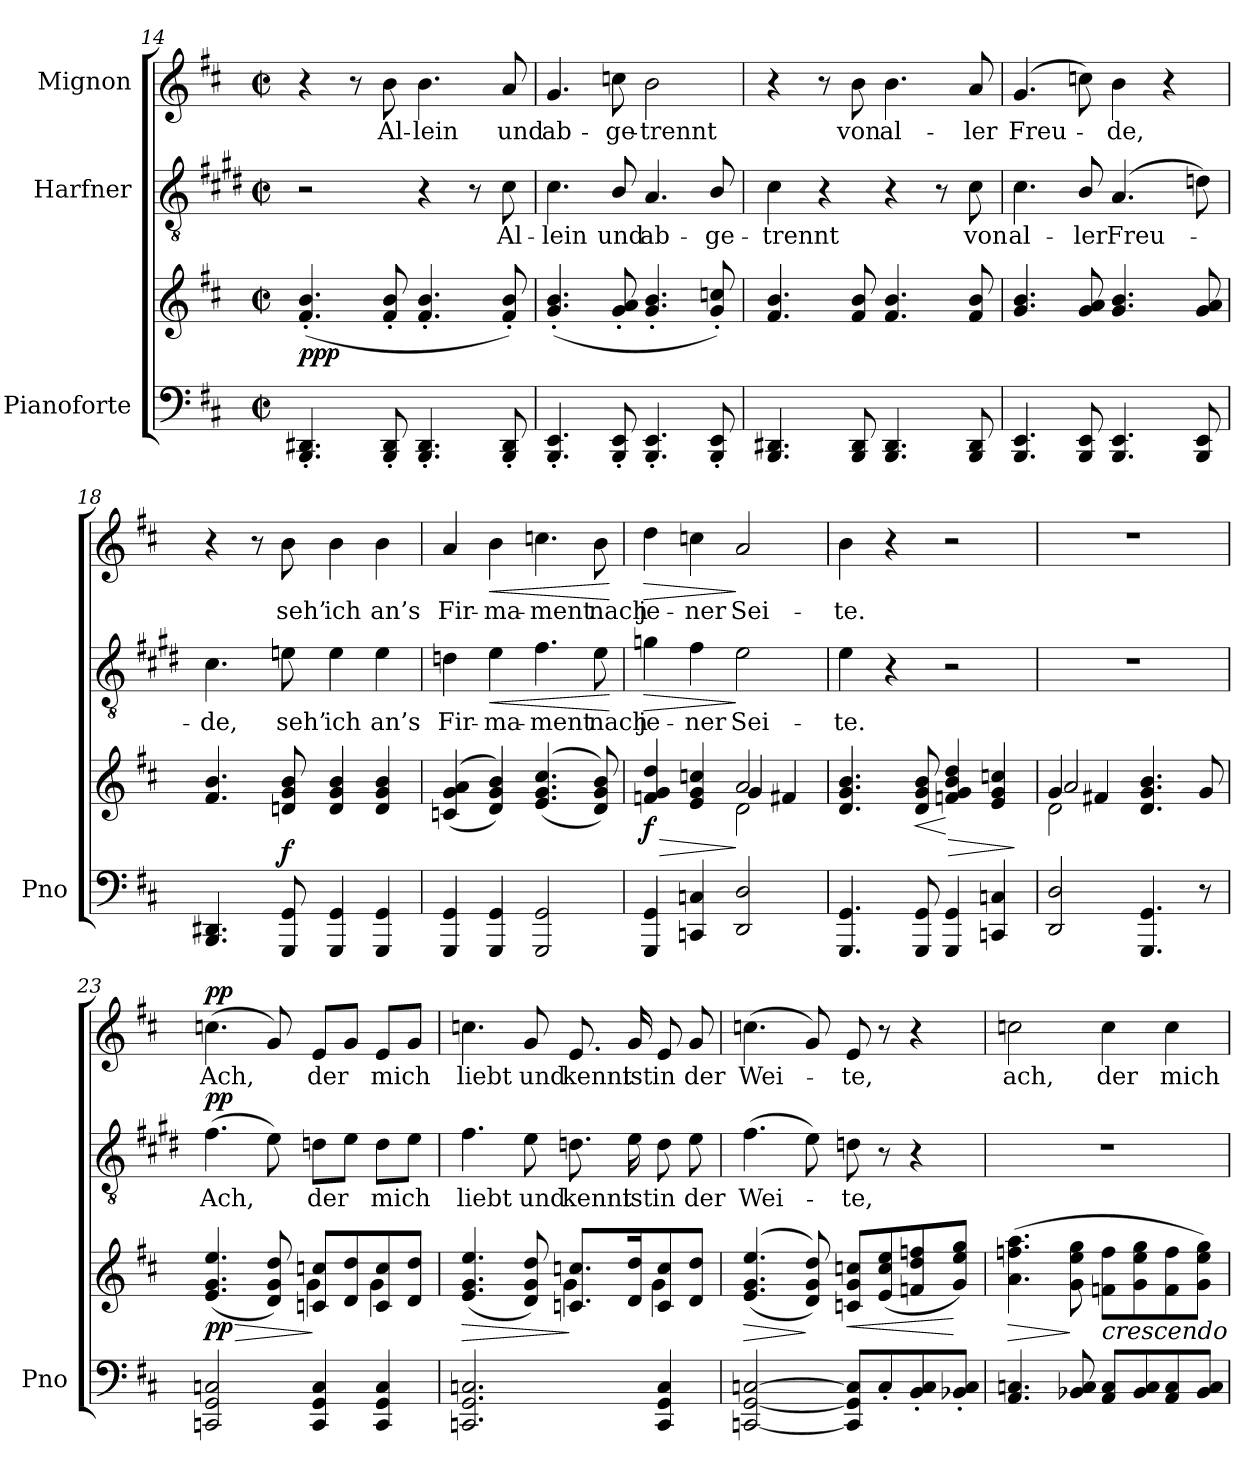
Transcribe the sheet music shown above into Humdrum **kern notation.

**kern	**kern	**dynam	**kern	**text	**dynam	**kern	**text	**dynam
*part3	*part3	*part3	*part2	*part2	*part2	*part1	*part1	*part1
*staff4	*staff3	*staff3/4	*staff2	*staff2	*staff2	*staff1	*staff1	*staff1
*I"Pianoforte	*	*	*I"Harfner	*	*	*I"Mignon	*	*
*I'Pno	*	*	*	*	*	*	*	*
*clefF4	*clefG2	*	*clefGv2	*	*	*clefG2	*	*
*	*	*	*ITrd1c2	*	*	*	*	*
*k[f#c#]	*k[f#c#]	*	*k[f#c#]	*	*	*k[f#c#]	*	*
*M2/2	*M2/2	*	*M2/2	*	*	*M2/2	*	*
*met(c|)	*met(c|)	*	*met(c|)	*	*	*met(c|)	*	*
=14	=14	=14	=14	=14	=14	=14	=14	=14
!	!	!LO:DY:b	!	!	!	!	!	!
4.BBB/'< 4.DD#X/'<	(4.f#/' 4.b/'	ppp	2r	.	.	4r	.	.
.	.	.	.	.	.	8r	.	.
!	!	!	!	!	!	!	!LO:LY:b	!
8BBB/'< 8DD#/'<	8f#/' 8b/'	.	.	.	.	8b\	Al-	.
!	!	!	!	!	!	!	!LO:LY:b	!
4.BBB/'< 4.DD#/'<	4.f#/' 4.b/'	.	4r	.	.	4.b\	-lein	.
.	.	.	8r	.	.	.	.	.
!	!	!	!	!LO:LY:b	!	!	!LO:LY:b	!
8BBB/'< 8DD#/'<	8f#/' 8b/')	.	8B\	Al-	.	8a/	und	.
!!LO:PB:g=z
=15	=15	=15	=15	=15	=15	=15	=15	=15
!	!	!	!	!LO:LY:b	!	!	!LO:LY:b	!
4.BBB/'< 4.EE/'<	(4.g/' 4.b/'	.	4.B\	-lein	.	4.g/	ab-	.
!	!	!	!	!LO:LY:b	!	!	!LO:LY:b	!
8BBB/'< 8EE/'<	8g/' 8a/'	.	8A/	und	.	8ccn\	-ge-	.
!	!	!	!	!LO:LY:b	!	!	!LO:LY:b	!
4.BBB/'< 4.EE/'<	4.g/' 4.b/'	.	4.G/	ab-	.	2b\	-trennt	.
!	!	!	!	!LO:LY:b	!	!	!	!
8BBB/'< 8EE/'<	8g/' 8ccn/')	.	8A/	-ge-	.	.	.	.
=16	=16	=16	=16	=16	=16	=16	=16	=16
!	!	!	!	!LO:LY:b	!	!	!	!
4.BBB/ 4.DD#X/	4.f#/ 4.b/	.	4B\	-trennt	.	4r	.	.
.	.	.	4r	.	.	8r	.	.
!	!	!	!	!	!	!	!LO:LY:b	!
8BBB/ 8DD#/	8f#/ 8b/	.	.	.	.	8b\	von	.
!	!	!	!	!	!	!	!LO:LY:b	!
4.BBB/ 4.DD#/	4.f#/ 4.b/	.	4r	.	.	4.b\	al-	.
.	.	.	8r	.	.	.	.	.
!	!	!	!	!LO:LY:b	!	!	!LO:LY:b	!
8BBB/ 8DD#/	8f#/ 8b/	.	8B\	von	.	8a/	-ler	.
=17	=17	=17	=17	=17	=17	=17	=17	=17
!	!	!	!	!LO:LY:b	!	!	!LO:LY:b	!
4.BBB/ 4.EE/	4.g/ 4.b/	.	4.B\	al-	.	(4.g/	Freu-	.
!	!	!	!	!LO:LY:b	!	!	!	!
8BBB/ 8EE/	8g/ 8a/	.	8A/	-ler	.	8ccn\)	.	.
!	!	!	!	!LO:LY:b	!	!	!LO:LY:b	!
4.BBB/ 4.EE/	4.g/ 4.b/	.	(4.G/	Freu-	.	4b\	-de,	.
.	.	.	.	.	.	4r	.	.
8BBB/ 8EE/	8g/ 8a/	.	8cn\)	.	.	.	.	.
=18	=18	=18	=18	=18	=18	=18	=18	=18
!	!	!	!	!LO:LY:b	!	!	!	!
4.BBB/ 4.DD#X/	4.f#/ 4.b/	.	4.B\	-de,	.	4r	.	.
.	.	.	.	.	.	8r	.	.
!	!	!LO:DY:a=2	!	!LO:LY:b	!	!	!LO:LY:b	!
8GGG/ 8GG/	8dn/ 8g/ 8b/	f	8dn\	seh’	.	8b\	seh’	.
!	!	!	!	!LO:LY:b	!	!	!LO:LY:b	!
4GGG/ 4GG/	4d/ 4g/ 4b/	.	4d\	ich	.	4b\	ich	.
!	!	!	!	!LO:LY:b	!	!	!LO:LY:b	!
4GGG/ 4GG/	4d/ 4g/ 4b/	.	4d\	an’s	.	4b\	an’s	.
=19	=19	=19	=19	=19	=19	=19	=19	=19
!	!	!	!	!LO:LY:b	!	!	!LO:LY:b	!
4GGG/ 4GG/	(>(4cn/ 4g/ 4a/	.	4cn\	Fir-	.	4a/	Fir-	.
!	!	!	!	!LO:LY:b	!LO:HP:b	!	!LO:LY:b	!LO:HP:b
4GGG/ 4GG/	4d/ 4g/ 4b/))	.	4d\	-ma-	<	4b\	-ma-	<
!	!	!	!	!LO:LY:b	!	!	!LO:LY:b	!
2GGG/ 2GG/	((>4.e/ 4.g/ 4.cc#/	.	4.e\	-ment	.	4.ccn\	-ment	.
!	!	!	!	!LO:LY:b	!	!	!LO:LY:b	!
.	8d/ 8g/ 8b/))	.	8d\	nach	.	8b\	nach	.
.	.	.	.	.	[	.	.	[
!!LO:LB:g=z
=20	=20	=20	=20	=20	=20	=20	=20	=20
!	!	!LO:HP:b	!	!LO:LY:b	!LO:HP:b	!	!LO:LY:b	!LO:HP:b
*	*^	*	*	*	*	*	*	*
*	*	*^	*	*	*	*	*	*	*
!	!	!	!	!LO:DY:n=1:b	!	!	!	!	!	!
4GGG/ 4GG/	4fn/ 4g/ 4dd/	2ryy	2ryy	> f	4fn\	je-	>	4dd\	je-	>
!	!	!	!	!	!	!LO:LY:b	!	!	!LO:LY:b	!
4CCn/ 4Cn/	4e/ 4g/ 4ccn/	.	.	.	4e\	-ner	.	4ccn\	-ner	.
!	!	!	!	!	!	!LO:LY:b	!	!	!LO:LY:b	!
2DD/ 2D/	2a/	2d\	4g/	]	2d\	Sei-	]	2a/	Sei-	]
.	.	.	4f#X/	.	.	.	.	.	.	.
=21	=21	=21	=21	=21	=21	=21	=21	=21	=21	=21
!	!	!	!	!	!	!LO:LY:b	!	!	!LO:LY:b	!
*	*v	*v	*v	*	*	*	*	*	*	*
4.GGG/ 4.GG/	4.d/ 4.g/ 4.b/	.	4d\	-te.	.	4b\	-te.	.
.	.	.	4r	.	.	4r	.	.
!	!	!LO:HP:b	!	!	!	!	!	!
8GGG/ 8GG/	8d/ 8g/ 8b/	<	.	.	.	.	.	.
!	!	!LO:HP:n=1:b	!	!	!	!	!	!
4GGG/ 4GG/	4fn/ 4g/ 4b/ 4dd/	[ >	2r	.	.	2r	.	.
4CCn/ 4Cn/	4e/ 4g/ 4ccn/	.	.	.	.	.	.	.
.	.	]	.	.	.	.	.	.
=22	=22	=22	=22	=22	=22	=22	=22	=22
*	*^	*	*	*	*	*	*	*
*	*	*^	*	*	*	*	*	*	*
2DD/ 2D/	4g/	2d\	2a/	.	1r	.	.	1r	.	.
.	4f#X/	.	.	.	.	.	.	.	.	.
4.GGG/ 4.GG/	4.d/ 4.g/ 4.b/	2ryy	2ryy	.	.	.	.	.	.	.
8r	8g/	.	.	.	.	.	.	.	.	.
*	*v	*v	*v	*	*	*	*	*	*	*
=23	=23	=23	=23	=23	=23	=23	=23	=23
!	!	!LO:HP:b	!	!LO:LY:b	!	!	!LO:LY:b	!
*	*^	*	*	*	*	*	*	*
!	!	!	!LO:DY:n=1:b	!	!	!LO:DY:a	!	!	!LO:DY:a
2CCn/ 2GG/ 2Cn/	(4.e/ 4.g/ 4.ee/	2ryy	> pp	(4.e\	Ach,	pp	(4.ccn\	Ach,	pp
.	8d/ 8g/ 8dd/)	.	.	8d\)	.	.	8g/)	.	.
!	!	!	!	!	!LO:LY:b	!	!	!LO:LY:b	!
4CC/ 4GG/ 4C/	8cn/ 8ccn/L	4g\	]	8cn\L	der	.	8e/L	der	.
.	8d/ 8dd/	.	.	8d\J	.	.	8g/J	.	.
!	!	!	!	!	!LO:LY:b	!	!	!LO:LY:b	!
4CC/ 4GG/ 4C/	8c/ 8cc/	4g\	.	8c\L	mich	.	8e/L	mich	.
.	8d/ 8dd/J	.	.	8d\J	.	.	8g/J	.	.
=24	=24	=24	=24	=24	=24	=24	=24	=24	=24
!	!	!	!LO:HP:b	!	!LO:LY:b	!	!	!LO:LY:b	!
2.CCn/ 2.GG/ 2.Cn/	(4.e/ 4.g/ 4.ee/	2ryy	>	4.e\	liebt	.	4.ccn\	liebt	.
!	!	!	!	!	!LO:LY:b	!	!	!LO:LY:b	!
.	8d/ 8g/ 8dd/)	.	.	8d\	und	.	8g/	und	.
!	!	!	!	!	!LO:LY:b	!	!	!LO:LY:b	!
.	8.cn/ 8.ccn/L	4g\	]	8.cn\	kennt	.	8.e/	kennt	.
!	!	!	!	!	!LO:LY:b	!	!	!LO:LY:b	!
.	16d/ 16dd/K	.	.	16d\	ist	.	16g/	ist	.
!	!	!	!	!	!LO:LY:b	!	!	!LO:LY:b	!
4CC/ 4GG/ 4C/	8c/ 8cc/	4g\	.	8c\	in	.	8e/	in	.
!	!	!	!	!	!LO:LY:b	!	!	!LO:LY:b	!
.	8d/ 8dd/J	.	.	8d\	der	.	8g/	der	.
*	*v	*v	*	*	*	*	*	*	*
!!LO:LB:g=z
=25	=25	=25	=25	=25	=25	=25	=25	=25
!	!	!LO:HP:b	!	!LO:LY:b	!	!	!LO:LY:b	!
[2CCn/ [2GG/ [2Cn/	(>(4.e/ 4.g/ 4.ee/	>	(4.e\	Wei-	.	(4.ccn\	Wei-	.
.	8d/ 8g/ 8dd/))	]	8d\)	.	.	8g/)	.	.
!	!	!LO:HP:b	!	!LO:LY:b	!	!	!LO:LY:b	!
8CC/] 8GG/] 8C/]L	8cn/ 8g/ 8ccn/L	<	8cn\	-te,	.	8e/	-te,	.
8C'</	(>8e/ 8cc/ 8ee/	.	8r	.	.	8r	.	.
8BB/'< 8C/'<	8fn/ 8dd/ 8ffn/	.	4r	.	.	4r	.	.
8BB-X/'< 8C/'<J	8g/ 8ee/ 8gg/J)	[	.	.	.	.	.	.
=26	=26	=26	=26	=26	=26	=26	=26	=26
!	!	!LO:HP:b	!	!	!	!	!LO:LY:b	!
4.AA/ 4.Cn/	(4.a\ 4.ffn\ 4.aa\	>	1r	.	.	2ccn\	ach,	.
8BB-X/ 8C/	8g\ 8ee\ 8gg\	]	.	.	.	.	.	.
!	!LO:TX:b:i:t=crescendo	!	!	!	!	!	!	!
!	!	!	!	!	!	!	!LO:LY:b	!
8AA/ 8C/L	8fn\ 8ff\L	.	.	.	.	4cc\	der	.
8BB-/ 8C/	8g\ 8ee\ 8gg\	.	.	.	.	.	.	.
!	!	!	!	!	!	!	!LO:LY:b	!
8AA/ 8C/	8f\ 8ff\	.	.	.	.	4cc\	mich	.
8BB-/ 8C/J	8g\ 8ee\ 8gg\J)	.	.	.	.	.	.	.
=	=	=	=	=	=	=	=	=
*-	*-	*-	*-	*-	*-	*-	*-	*-
